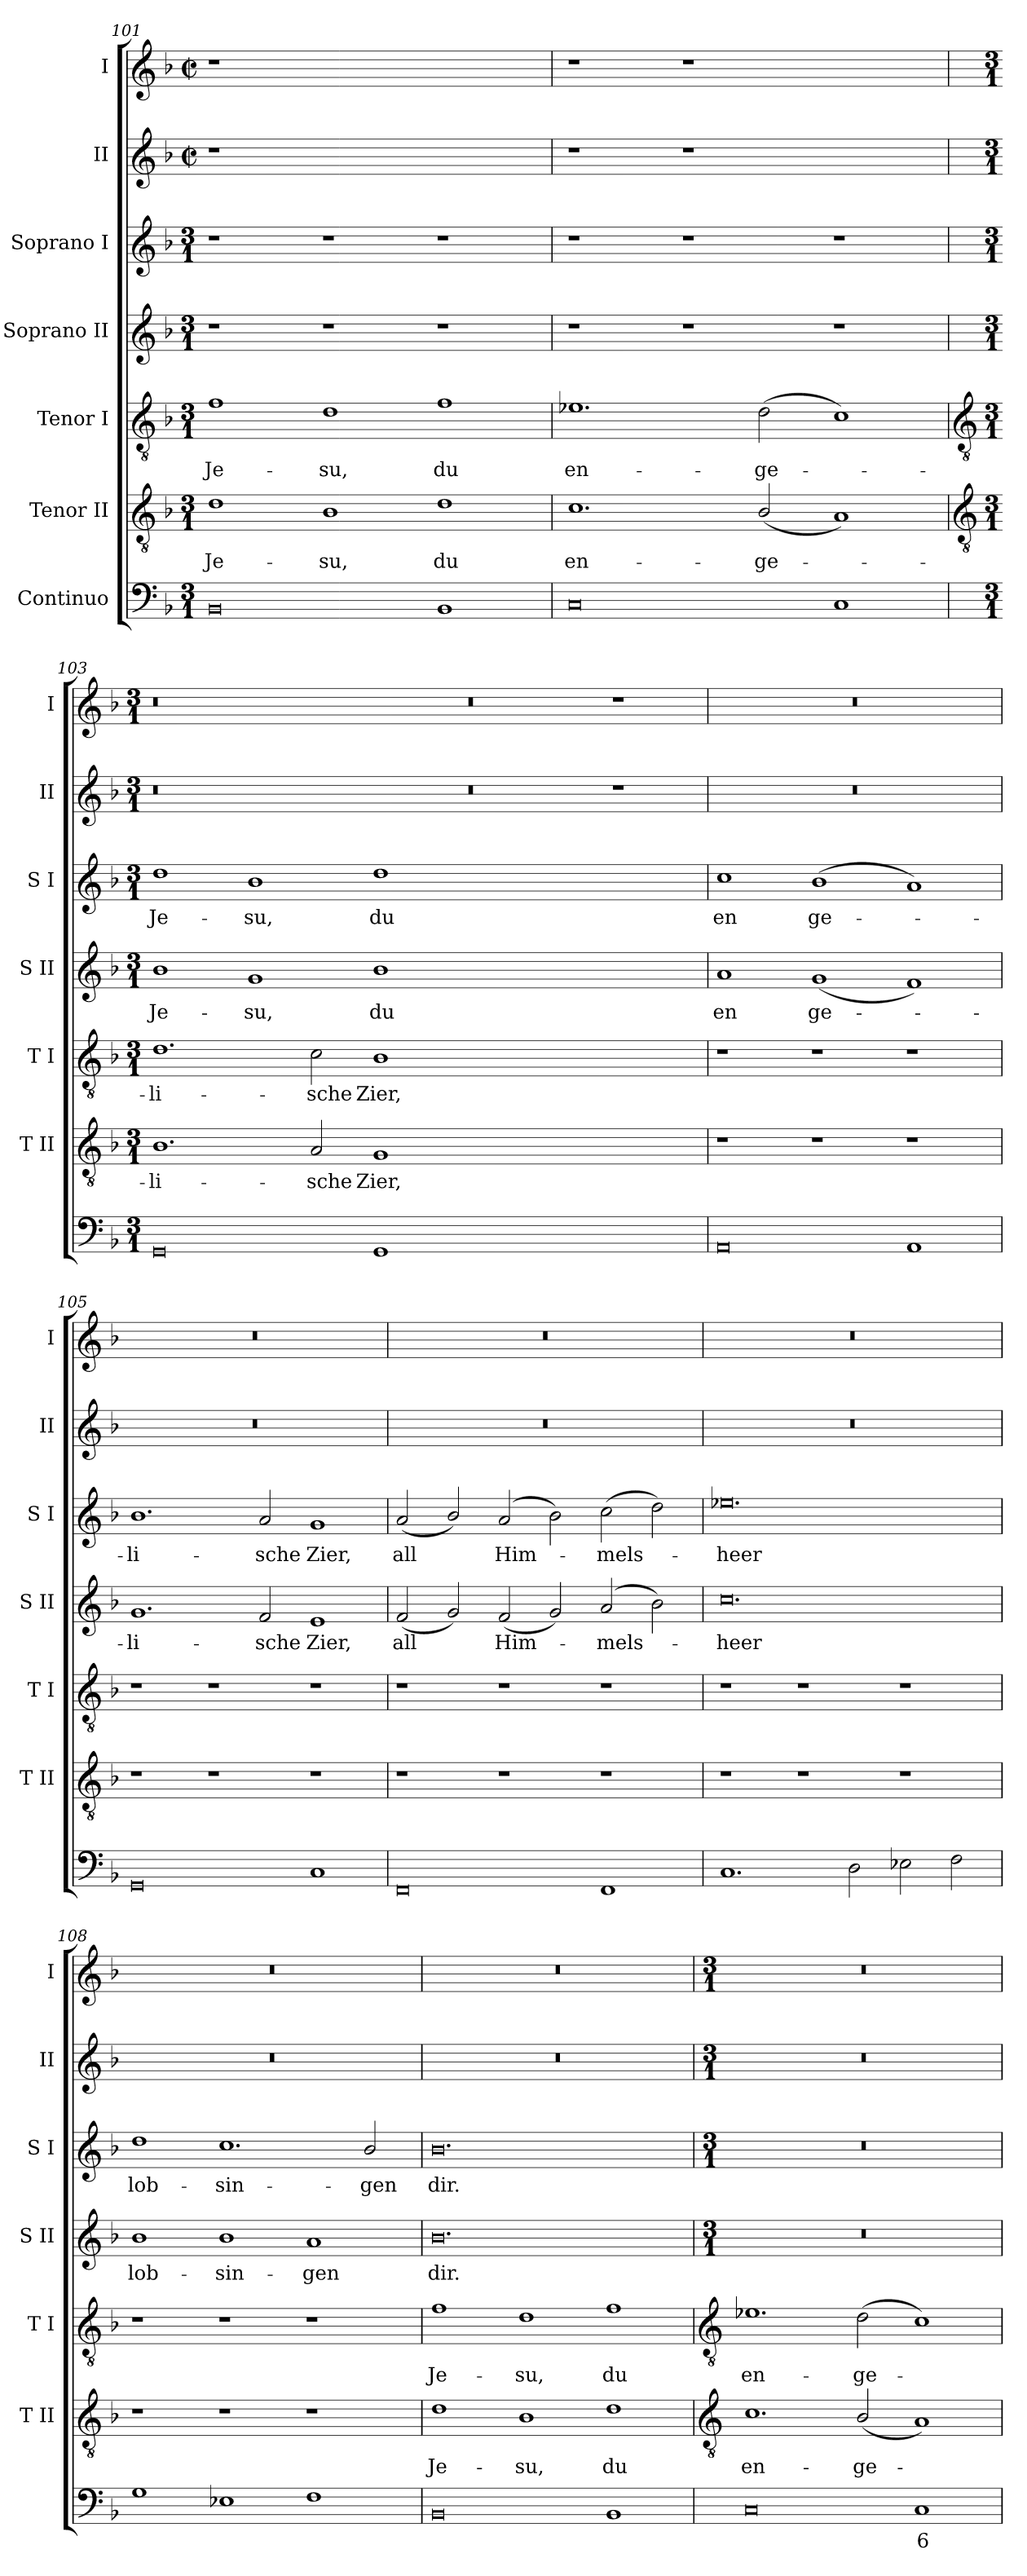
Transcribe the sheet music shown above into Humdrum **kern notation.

**kern	**text	**kern	**text	**kern	**text	**kern	**text	**kern	**text	**kern	**kern
*part7	*part7	*part6	*part6	*part5	*part5	*part4	*part4	*part3	*part3	*part2	*part1
*staff7	*staff7	*staff6	*staff6	*staff5	*staff5	*staff4	*staff4	*staff3	*staff3	*staff2	*staff1
*I"Continuo	*	*I"Tenor II	*	*I"Tenor I	*	*I"Soprano II	*	*I"Soprano I	*	*I"II	*I"I
*	*	*I'T II	*	*I'T I	*	*I'S II	*	*I'S I	*	*I'II	*I'I
*clefF4	*	*clefGv2	*	*clefGv2	*	*clefG2	*	*clefG2	*	*clefG2	*clefG2
*k[b-]	*	*k[b-]	*	*k[b-]	*	*k[b-]	*	*k[b-]	*	*k[b-]	*k[b-]
*F:	*	*F:	*	*F:	*	*F:	*	*F:	*	*F:	*F:
*M3/1	*	*M3/1	*	*M3/1	*	*M3/1	*	*M3/1	*	*M2/2	*M2/2
*	*	*	*	*	*	*	*	*	*	*met(c|)	*met(c|)
=101	=101	=101	=101	=101	=101	=101	=101	=101	=101	=101	=101
!	!	!	!LO:LY:b	!	!LO:LY:b	!	!	!	!	!	!
0BB-	.	1d	Je-	1f	Je-	1r	.	1r	.	1r	1r
!	!	!	!LO:LY:b	!	!LO:LY:b	!	!	!	!	!	!
.	.	1B-	-su,	1d	-su,	1r	.	1r	.	0ryy	0ryy
!	!	!	!LO:LY:b	!	!LO:LY:b	!	!	!	!	!	!
1BB-	.	1d	du	1f	du	1r	.	1r	.	.	.
=102	=102	=102	=102	=102	=102	=102	=102	=102	=102	=102	=102
!	!	!	!LO:LY:b	!	!LO:LY:b	!	!	!	!	!	!
0C	.	1.c	en-	1.e-X	en-	1r	.	1r	.	1r	1r
.	.	.	.	.	.	1r	.	1r	.	1r	1r
!	!	!	!LO:LY:b	!	!LO:LY:b	!	!	!	!	!	!
.	.	(<2B-/	-ge-	(>2d	-ge-	.	.	.	.	.	.
1C	.	1A)	.	1c)	.	1r	.	1r	.	1ryy	1ryy
!!LO:LB:g=z
=103	=103	=103	=103	=103	=103	=103	=103	=103	=103	=103	=103
*	*	*clefGv2	*	*clefGv2	*	*	*	*	*	*	*
*M3/1	*	*M3/1	*	*M3/1	*	*M3/1	*	*M3/1	*	*M3/1	*M3/1
!	!	!	!LO:LY:b	!	!LO:LY:b	!	!LO:LY:b	!	!LO:LY:b	!	!
0GG	.	1.B-	li-	1.d	li-	1b-	Je-	1dd	Je-	0.r	0.r
!	!	!	!	!	!	!	!LO:LY:b	!	!LO:LY:b	!	!
.	.	.	.	.	.	1g	-su,	1b-	-su,	.	.
!	!	!	!LO:LY:b	!	!LO:LY:b	!	!	!	!	!	!
.	.	2A	-sche	2c	-sche	.	.	.	.	.	.
!	!	!	!LO:LY:b	!	!LO:LY:b	!	!LO:LY:b	!	!LO:LY:b	!	!
1GG	.	1G	Zier,	1B-	Zier,	1b-	du	1dd	du	.	.
0.ryy	.	0.ryy	.	0.ryy	.	0.ryy	.	0.ryy	.	0r	0r
.	.	.	.	.	.	.	.	.	.	1r	1r
=104	=104	=104	=104	=104	=104	=104	=104	=104	=104	=104	=104
!	!	!	!	!	!	!	!LO:LY:b	!	!LO:LY:b	!	!
0AA	.	1r	.	1r	.	1a	en	1cc	en	0.r	0.r
!	!	!	!	!	!	!	!LO:LY:b	!	!LO:LY:b	!	!
.	.	1r	.	1r	.	(<1g	ge-	(<1b-	ge-	.	.
1AA	.	1r	.	1r	.	1f)	.	1a)	.	.	.
=105	=105	=105	=105	=105	=105	=105	=105	=105	=105	=105	=105
!	!	!	!	!	!	!	!LO:LY:b	!	!LO:LY:b	!	!
0GG	.	1r	.	1r	.	1.g	li-	1.b-	li-	0.r	0.r
.	.	1r	.	1r	.	.	.	.	.	.	.
!	!	!	!	!	!	!	!LO:LY:b	!	!LO:LY:b	!	!
.	.	.	.	.	.	2f	-sche	2a	-sche	.	.
!	!	!	!	!	!	!	!LO:LY:b	!	!LO:LY:b	!	!
1C	.	1r	.	1r	.	1e	Zier,	1g	Zier,	.	.
=106	=106	=106	=106	=106	=106	=106	=106	=106	=106	=106	=106
!	!	!	!	!	!	!	!LO:LY:b	!	!LO:LY:b	!	!
0FF	.	1r	.	1r	.	(<2f	all	(<2a	all	0.r	0.r
.	.	.	.	.	.	2g)	.	2b-/)	.	.	.
!	!	!	!	!	!	!	!LO:LY:b	!	!LO:LY:b	!	!
.	.	1r	.	1r	.	(<2f	Him-	(<2a	Him-	.	.
.	.	.	.	.	.	2g)	.	2b-)	.	.	.
!	!	!	!	!	!	!	!LO:LY:b	!	!LO:LY:b	!	!
1FF	.	1r	.	1r	.	(<2a	mels-	(>2cc	mels-	.	.
.	.	.	.	.	.	2b-)	.	2dd)	.	.	.
=107	=107	=107	=107	=107	=107	=107	=107	=107	=107	=107	=107
!	!	!	!	!	!	!	!LO:LY:b	!	!LO:LY:b	!	!
1.C	.	1r	.	1r	.	0.cc	heer	0.ee-X	heer	0.r	0.r
.	.	1r	.	1r	.	.	.	.	.	.	.
2D	.	.	.	.	.	.	.	.	.	.	.
2E-X	.	1r	.	1r	.	.	.	.	.	.	.
2F	.	.	.	.	.	.	.	.	.	.	.
=108	=108	=108	=108	=108	=108	=108	=108	=108	=108	=108	=108
!	!	!	!	!	!	!	!LO:LY:b	!	!LO:LY:b	!	!
1G	.	1r	.	1r	.	1b-	lob-	1dd	lob-	0.r	0.r
!	!	!	!	!	!	!	!LO:LY:b	!	!LO:LY:b	!	!
1E-X	.	1r	.	1r	.	1b-	-sin-	1.cc	-sin-	.	.
!	!	!	!	!	!	!	!LO:LY:b	!	!	!	!
1F	.	1r	.	1r	.	1a	-gen	.	.	.	.
!	!	!	!	!	!	!	!	!	!LO:LY:b	!	!
.	.	.	.	.	.	.	.	2b-/	-gen	.	.
=109	=109	=109	=109	=109	=109	=109	=109	=109	=109	=109	=109
!	!	!	!LO:LY:b	!	!LO:LY:b	!	!LO:LY:b	!	!LO:LY:b	!	!
0BB-	.	1d	Je-	1f	Je-	0.b-	dir.	0.b-	dir.	0.r	0.r
!	!	!	!LO:LY:b	!	!LO:LY:b	!	!	!	!	!	!
.	.	1B-	-su,	1d	-su,	.	.	.	.	.	.
!	!	!	!LO:LY:b	!	!LO:LY:b	!	!	!	!	!	!
1BB-	.	1d	du	1f	du	.	.	.	.	.	.
!!LO:LB:g=z
=110	=110	=110	=110	=110	=110	=110	=110	=110	=110	=110	=110
*	*	*clefGv2	*	*clefGv2	*	*	*	*	*	*	*
*	*	*	*	*	*	*M3/1	*	*M3/1	*	*M3/1	*M3/1
!	!	!	!LO:LY:b	!	!LO:LY:b	!	!	!	!	!	!
0C	.	1.c	en-	1.e-X	en-	0.r	.	0.r	.	0.r	0.r
!	!	!	!LO:LY:b	!	!LO:LY:b	!	!	!	!	!	!
.	.	(<2B-/	-ge-	(>2d	-ge-	.	.	.	.	.	.
!	!LO:LY:b	!	!	!	!	!	!	!	!	!	!
1C	6	1A)	.	1c)	.	.	.	.	.	.	.
=	=	=	=	=	=	=	=	=	=	=	=
*-	*-	*-	*-	*-	*-	*-	*-	*-	*-	*-	*-
